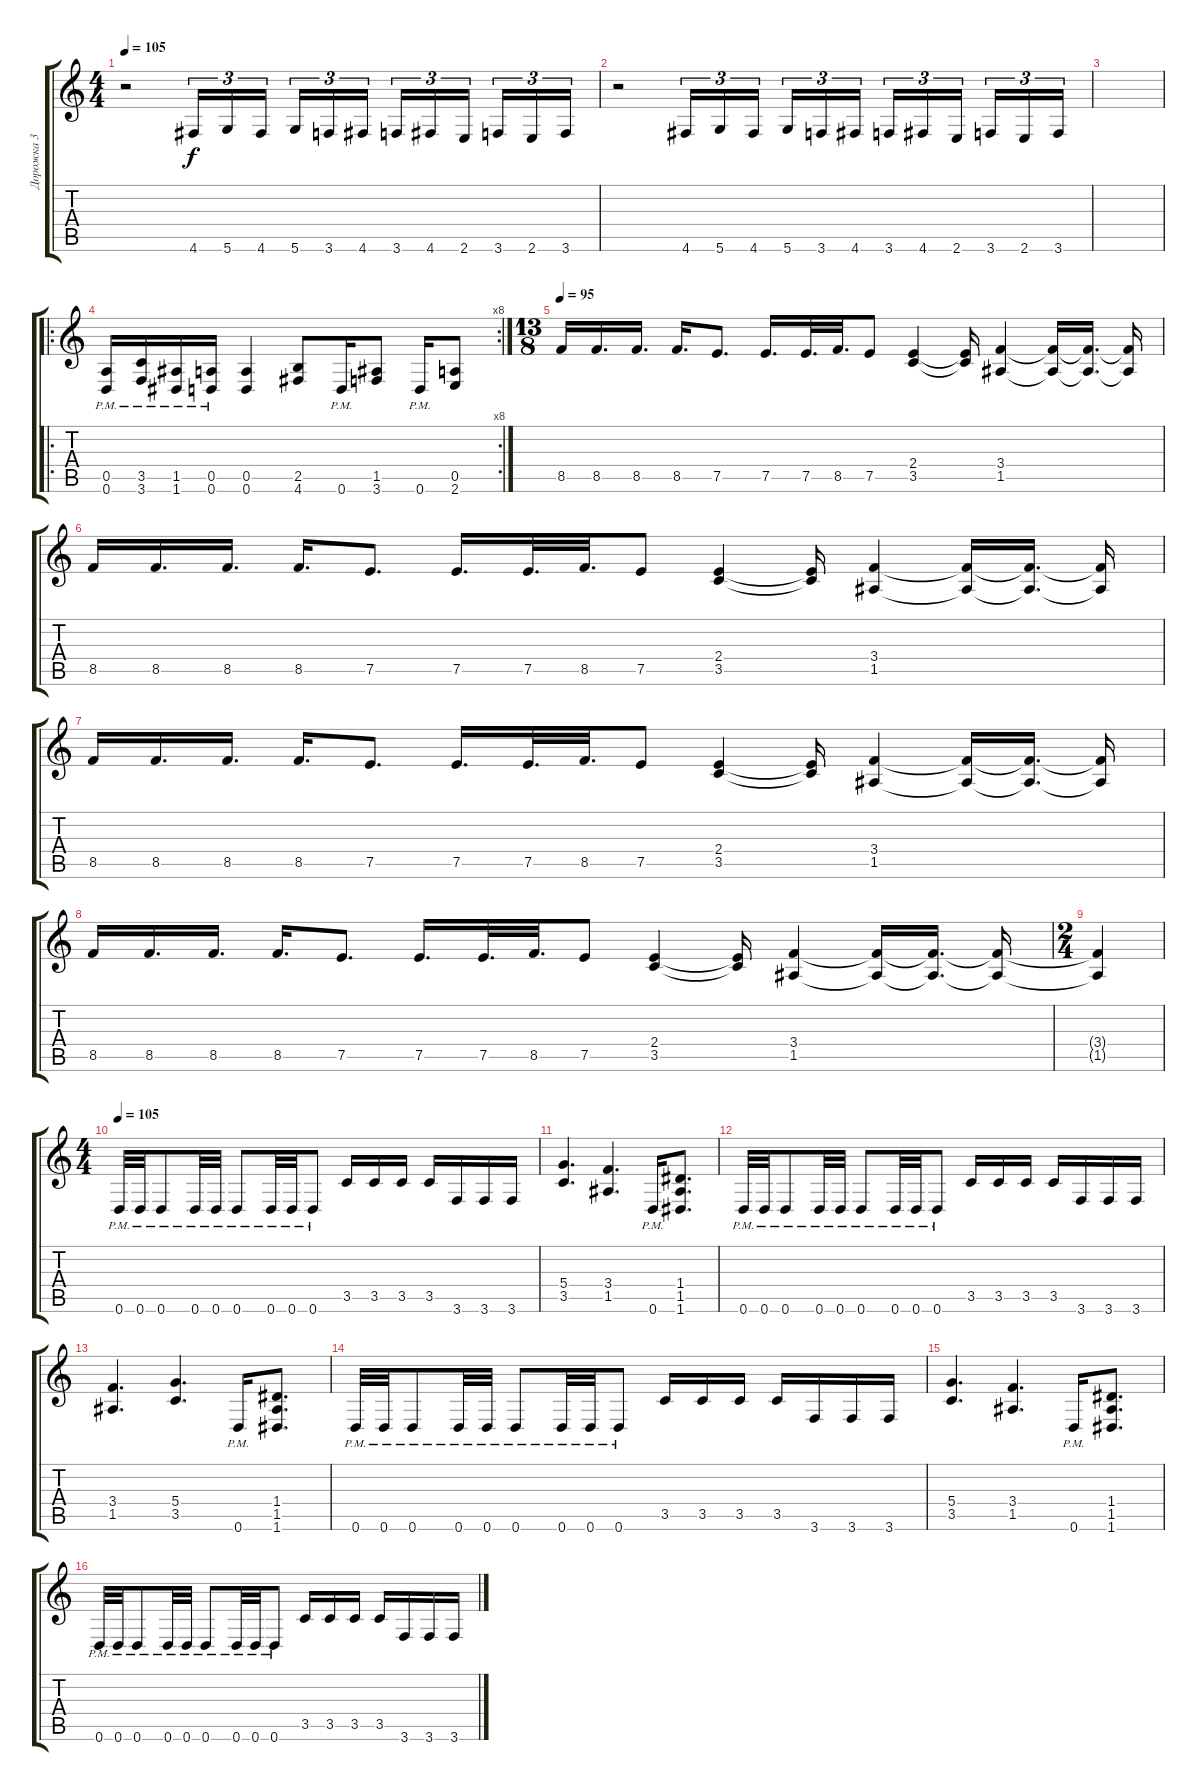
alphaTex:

\track ("Дорожка 3" "Дорожка 3") {instrument overdrivenguitar}
\staff {score tabs}
\tuning (E4 B3 G3 D3 A2 D2) {hide}
\ts (4 4)
\tempo 105
\clef g2
\ks c
r.2{dy f} 4.6.16{tu (3 2)} 5.6.16{tu (3 2)} 4.6.16{tu (3 2) beam splitsecondary} 5.6.16{tu (3 2)} 3.6.16{tu (3 2)} 4.6.16{tu (3 2)} 3.6.16{tu (3 2)} 4.6.16{tu (3 2)} 2.6.16{tu (3 2) beam splitsecondary} 3.6.16{tu (3 2)} 2.6.16{tu (3 2)} 3.6.16{tu (3 2)} |
r.2 4.6.16{tu (3 2)} 5.6.16{tu (3 2)} 4.6.16{tu (3 2) beam splitsecondary} 5.6.16{tu (3 2)} 3.6.16{tu (3 2)} 4.6.16{tu (3 2)} 3.6.16{tu (3 2)} 4.6.16{tu (3 2)} 2.6.16{tu (3 2) beam splitsecondary} 3.6.16{tu (3 2)} 2.6.16{tu (3 2)} 3.6.16{tu (3 2)} |
|
\ro
\rc 8
(0.5{pm} 0.6{pm}).16 (3.5{pm} 3.6{pm}).16 (1.5{pm} 1.6{pm}).16 (0.5{pm} 0.6{pm}).16 (0.5 0.6).4 (2.5 4.6).8 0.6{pm}.16 (1.5 3.6).8 0.6{pm}.16 (0.5 2.6).8 |
\ts (13 8)
\tempo 95
8.5.16 8.5.16{d} 8.5.16{d} 8.5.16{d} 7.5.8{d} 7.5.16{d} 7.5.32{d} 8.5.32{d} 7.5.8 (2.4 3.5).4 (2.4{t} 3.5{t}).16 (3.4 1.5).4 (3.4{t} 1.5{t}).16 (3.4{t} 1.5{t}).16{d} (3.4{t} 1.5{t}).16 |
8.5.16 8.5.16{d} 8.5.16{d} 8.5.16{d} 7.5.8{d} 7.5.16{d} 7.5.32{d} 8.5.32{d} 7.5.8 (2.4 3.5).4 (2.4{t} 3.5{t}).16 (3.4 1.5).4 (3.4{t} 1.5{t}).16 (3.4{t} 1.5{t}).16{d} (3.4{t} 1.5{t}).16 |
8.5.16 8.5.16{d} 8.5.16{d} 8.5.16{d} 7.5.8{d} 7.5.16{d} 7.5.32{d} 8.5.32{d} 7.5.8 (2.4 3.5).4 (2.4{t} 3.5{t}).16 (3.4 1.5).4 (3.4{t} 1.5{t}).16 (3.4{t} 1.5{t}).16{d} (3.4{t} 1.5{t}).16 |
8.5.16 8.5.16{d} 8.5.16{d} 8.5.16{d} 7.5.8{d} 7.5.16{d} 7.5.32{d} 8.5.32{d} 7.5.8 (2.4 3.5).4 (2.4{t} 3.5{t}).16 (3.4 1.5).4 (3.4{t} 1.5{t}).16 (3.4{t} 1.5{t}).16{d} (3.4{t} 1.5{t}).16 |
\ts (2 4)
(3.4{t} 1.5{t}).4 |
\ts (4 4)
\tempo 105
0.6{pm}.32 0.6{pm}.32 0.6{pm}.8 0.6{pm}.32 0.6{pm}.32 0.6{pm}.8 0.6{pm}.32 0.6{pm}.32 0.6{pm}.8 3.5.16 3.5.16 3.5.16 3.5.16 3.6.16 3.6.16 3.6.16 |
(5.4 3.5).4{d} (3.4 1.5).4{d} 0.6{pm}.16 (1.4 1.5 1.6).8{d} |
0.6{pm}.32 0.6{pm}.32 0.6{pm}.8 0.6{pm}.32 0.6{pm}.32 0.6{pm}.8 0.6{pm}.32 0.6{pm}.32 0.6{pm}.8 3.5.16 3.5.16 3.5.16 3.5.16 3.6.16 3.6.16 3.6.16 |
(3.4 1.5).4{d} (5.4 3.5).4{d} 0.6{pm}.16 (1.4 1.5 1.6).8{d} |
0.6{pm}.32 0.6{pm}.32 0.6{pm}.8 0.6{pm}.32 0.6{pm}.32 0.6{pm}.8 0.6{pm}.32 0.6{pm}.32 0.6{pm}.8 3.5.16 3.5.16 3.5.16 3.5.16 3.6.16 3.6.16 3.6.16 |
(5.4 3.5).4{d} (3.4 1.5).4{d} 0.6{pm}.16 (1.4 1.5 1.6).8{d} |
0.6{pm}.32 0.6{pm}.32 0.6{pm}.8 0.6{pm}.32 0.6{pm}.32 0.6{pm}.8 0.6{pm}.32 0.6{pm}.32 0.6{pm}.8 3.5.16 3.5.16 3.5.16 3.5.16 3.6.16 3.6.16 3.6.16
